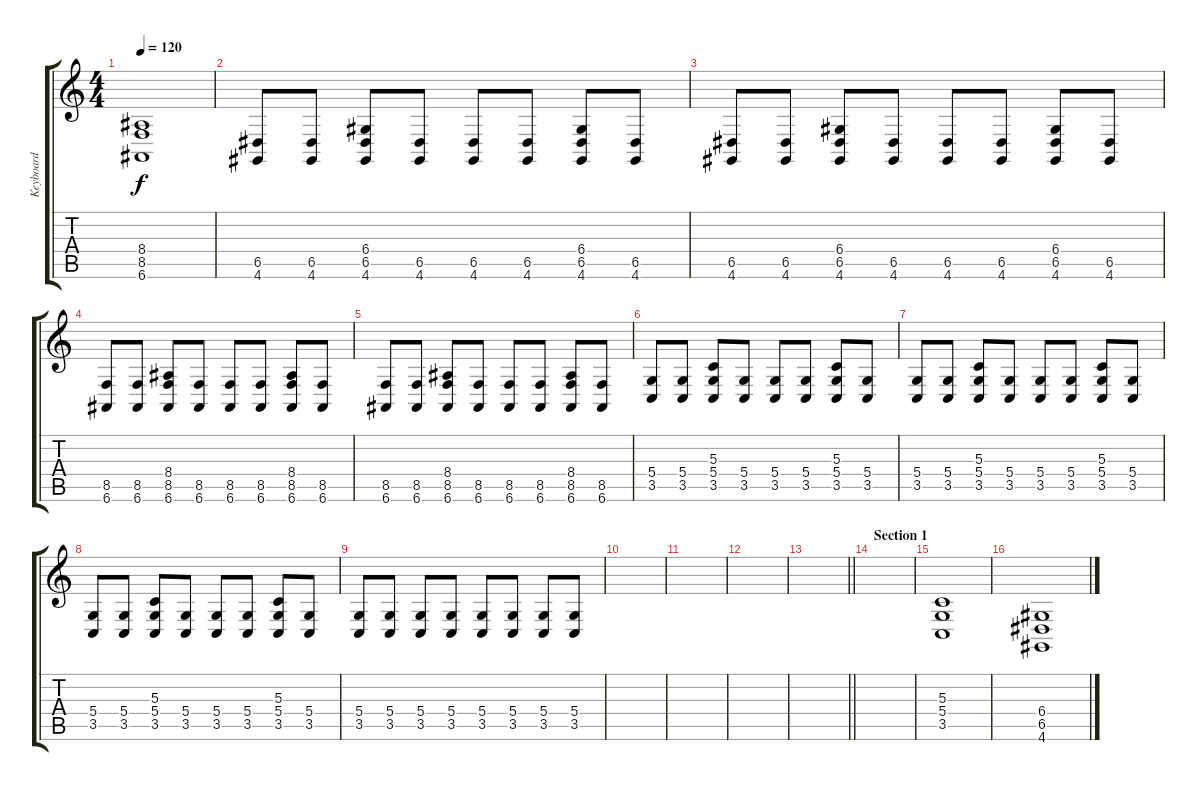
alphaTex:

\track ("Keyboard" "Keyboard") {instrument acousticgrandpiano}
\staff {score tabs}
\tuning (E4 B3 G3 D3 A2 E2) {hide}
\ts (4 4)
\tempo 120
\clef g2
\ks c
(8.4{t} 8.5{t} 6.6{t}).1{dy f} |
(6.5 4.6).8 (6.5 4.6).8 (6.4 6.5 4.6).8 (6.5 4.6).8 (6.5 4.6).8 (6.5 4.6).8 (6.4 6.5 4.6).8 (6.5 4.6).8 |
(6.5 4.6).8 (6.5 4.6).8 (6.4 6.5 4.6).8 (6.5 4.6).8 (6.5 4.6).8 (6.5 4.6).8 (6.4 6.5 4.6).8 (6.5 4.6).8 |
(8.5 6.6).8 (8.5 6.6).8 (8.4 8.5 6.6).8 (8.5 6.6).8 (8.5 6.6).8 (8.5 6.6).8 (8.4 8.5 6.6).8 (8.5 6.6).8 |
(8.5 6.6).8 (8.5 6.6).8 (8.4 8.5 6.6).8 (8.5 6.6).8 (8.5 6.6).8 (8.5 6.6).8 (8.4 8.5 6.6).8 (8.5 6.6).8 |
(5.4 3.5).8 (5.4 3.5).8 (5.3 5.4 3.5).8 (5.4 3.5).8 (5.4 3.5).8 (5.4 3.5).8 (5.3 5.4 3.5).8 (5.4 3.5).8 |
(5.4 3.5).8 (5.4 3.5).8 (5.3 5.4 3.5).8 (5.4 3.5).8 (5.4 3.5).8 (5.4 3.5).8 (5.3 5.4 3.5).8 (5.4 3.5).8 |
(5.4 3.5).8 (5.4 3.5).8 (5.3 5.4 3.5).8 (5.4 3.5).8 (5.4 3.5).8 (5.4 3.5).8 (5.3 5.4 3.5).8 (5.4 3.5).8 |
(5.4 3.5).8{volume 14 instrument overdrivenguitar} (5.4 3.5).8 (5.4 3.5).8 (5.4 3.5).8 (5.4 3.5).8 (5.4 3.5).8 (5.4 3.5).8 (5.4 3.5).8 |
|
|
|
\barLineRight lightlight
|
\section ("" "Section 1")
|
(5.3 5.4 3.5).1{volume 12 instrument distortionguitar} |
(6.4 6.5 4.6).1{volume 12 instrument distortionguitar}
